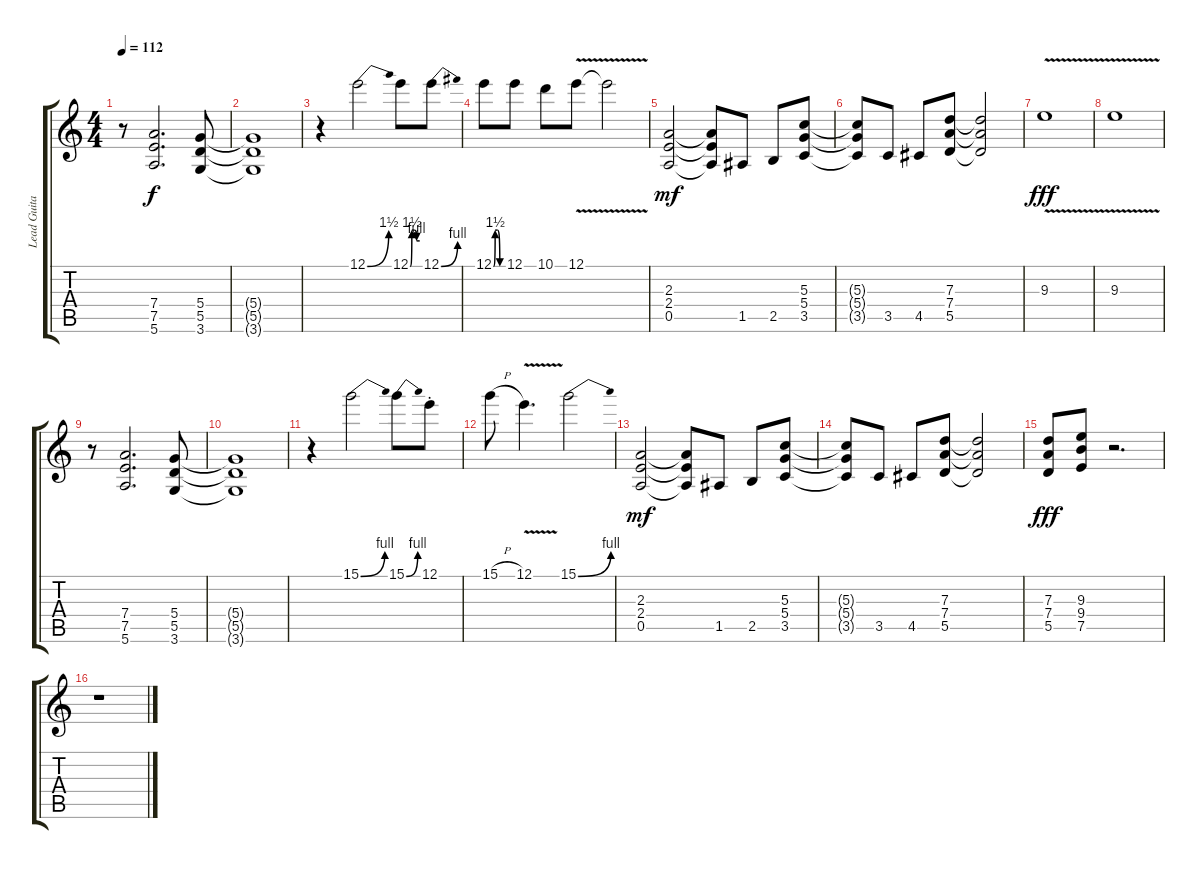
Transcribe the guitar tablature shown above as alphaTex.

\track ("Lead Guitar" "Lead Guita") {instrument overdrivenguitar}
\staff {score tabs}
\tuning (E4 B3 G3 D3 A2 E2) {hide}
\ts (4 4)
\tempo 112
\clef g2
\ks c
r.8{dy f} (7.4 7.5 5.6).2{d} (5.4 5.5 3.6).8 |
(5.4{t} 5.5{t} 3.6{t}).1 |
r.4 12.1{be (bend 0 0 60 6)}.2 12.1{be (custom 0 0 10 6 25 6 40 4 60 4)}.8 12.1{be (bend 0 0 60 4)}.8 |
12.1{be (custom 0 0 10 6 25 6 40 0 60 0)}.8 12.1.8 10.1.8 12.1{v}.8 12.1{v t}.2 |
(2.3 2.4 0.5).2{dy mf} (2.3{t} 2.4{t} 0.5{t}).8 1.5.8 2.5.8 (5.3 5.4 3.5).8 |
(5.3{t} 5.4{t} 3.5{t}).8 3.5.8 4.5.8 (7.3 7.4 5.5).8 (7.3{t} 7.4{t} 5.5{t}).2 |
9.3{v}.1{dy fff} |
9.3{v}.1 |
r.8 (7.4 7.5 5.6).2{d} (5.4 5.5 3.6).8 |
(5.4{t} 5.5{t} 3.6{t}).1 |
r.4 15.1{be (bend 0 0 60 4)}.2 15.1{be (bend 0 0 60 4)}.8 12.1{st}.8 |
15.1{h}.8 12.1{v}.4{d} 15.1{be (bend 0 0 60 4)}.2 |
(2.3 2.4 0.5).2{dy mf} (2.3{t} 2.4{t} 0.5{t}).8 1.5.8 2.5.8 (5.3 5.4 3.5).8 |
(5.3{t} 5.4{t} 3.5{t}).8 3.5.8 4.5.8 (7.3 7.4 5.5).8 (7.3{t} 7.4{t} 5.5{t}).2 |
(7.3 7.4 5.5).8{dy fff} (9.3 9.4 7.5).8 r.2{d} |
r.1
